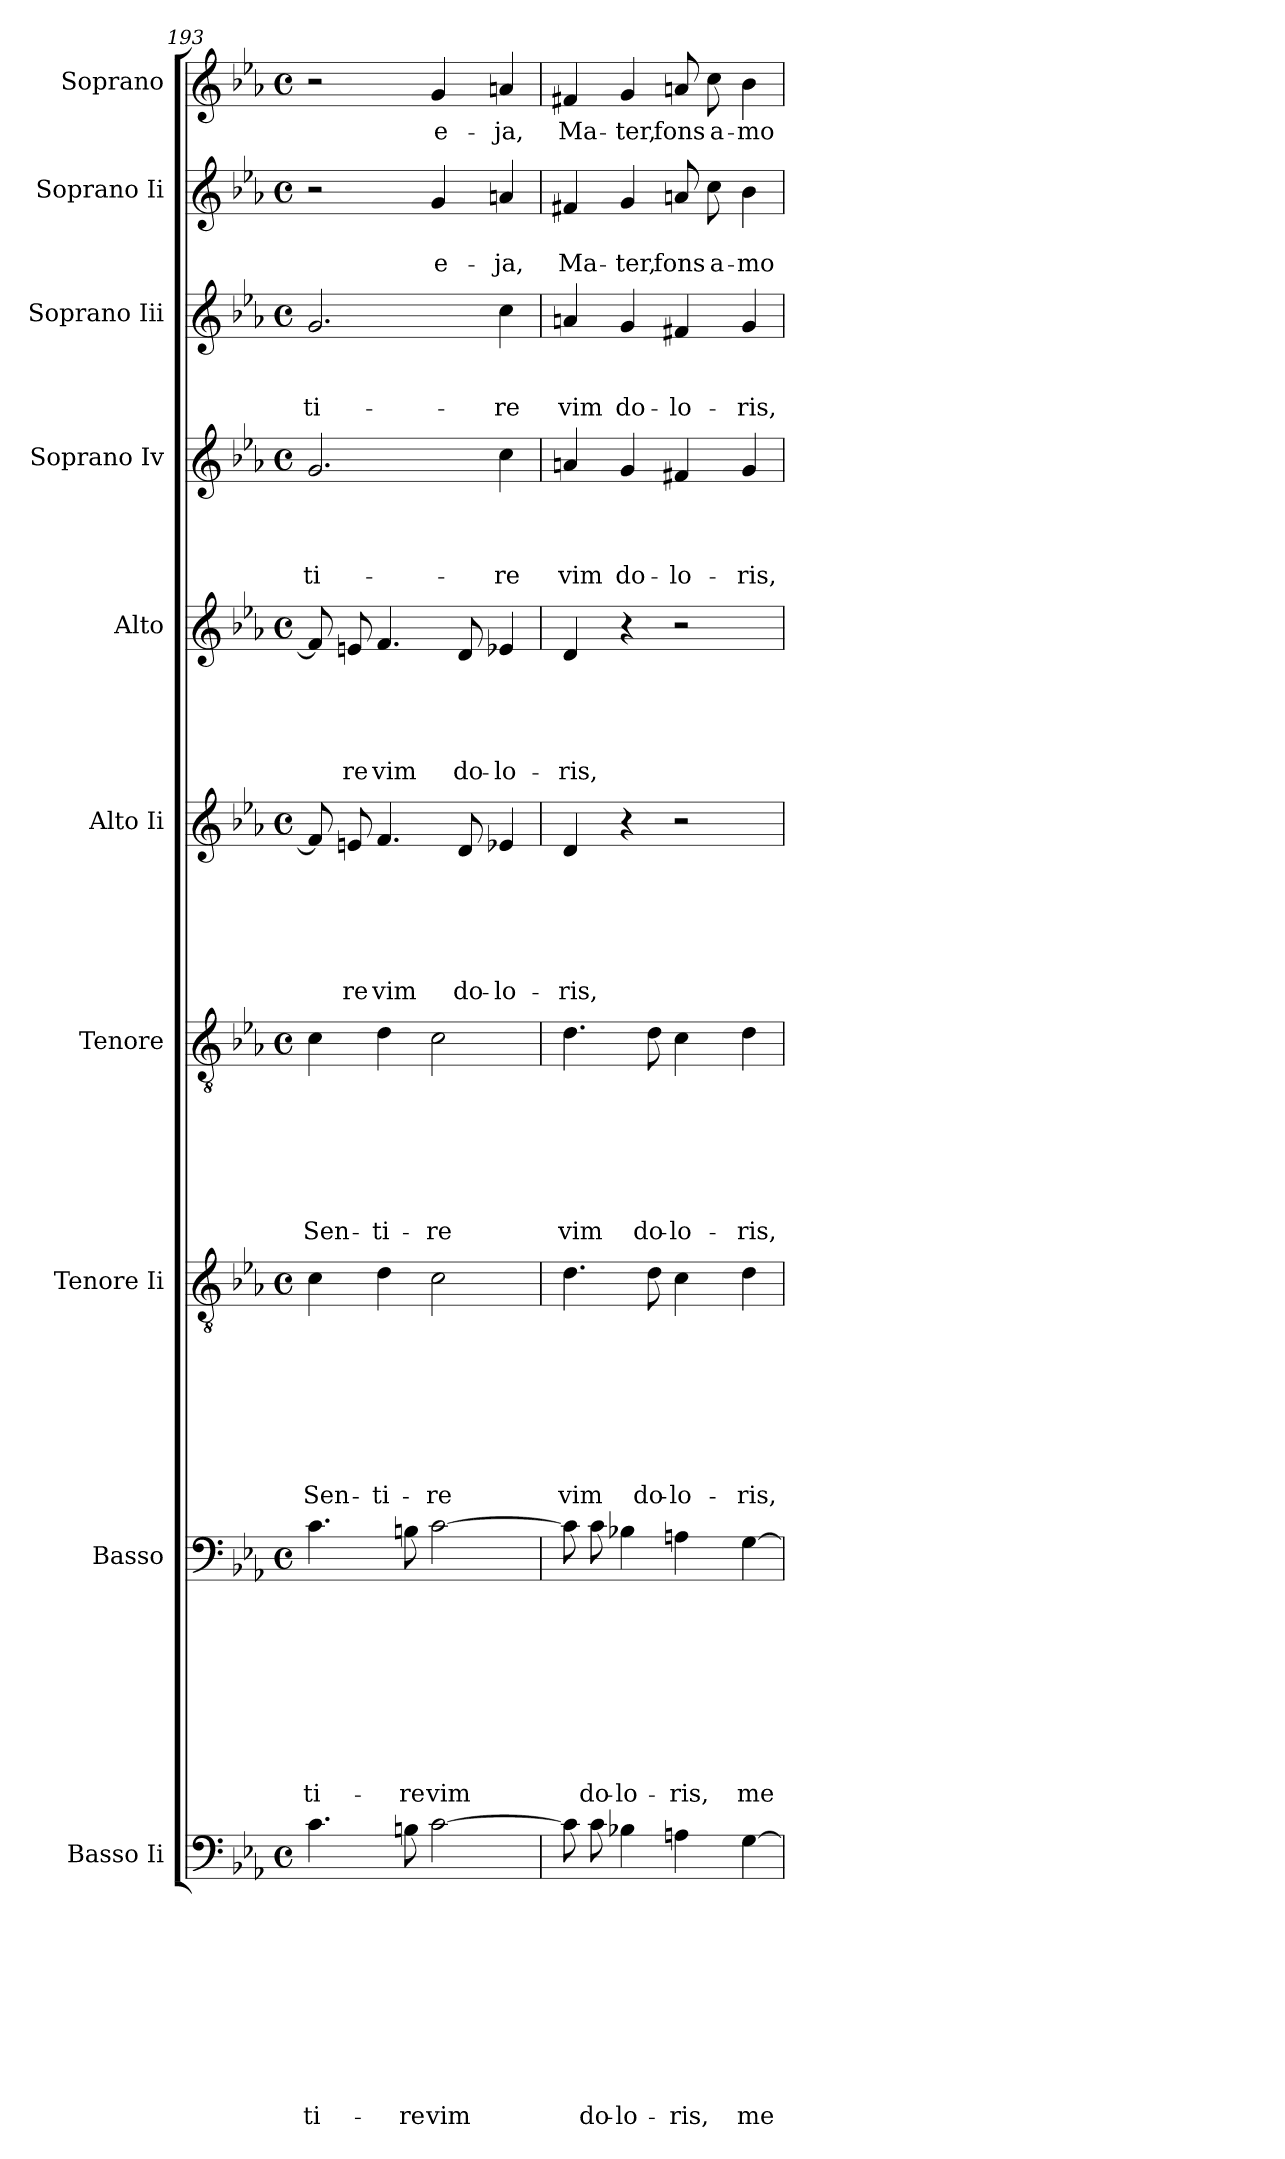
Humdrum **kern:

**kern	**text	**text	**text	**text	**text	**text	**text	**text	**text	**text	**kern	**text	**text	**text	**text	**text	**text	**text	**text	**text	**kern	**text	**text	**text	**text	**text	**text	**text	**text	**kern	**text	**text	**text	**text	**text	**text	**text	**kern	**text	**text	**text	**text	**text	**text	**kern	**text	**text	**text	**text	**text	**kern	**text	**text	**text	**text	**kern	**text	**text	**text	**kern	**text	**text	**kern	**text
*part10	*part10	*part10	*part10	*part10	*part10	*part10	*part10	*part10	*part10	*part10	*part9	*part9	*part9	*part9	*part9	*part9	*part9	*part9	*part9	*part9	*part8	*part8	*part8	*part8	*part8	*part8	*part8	*part8	*part8	*part7	*part7	*part7	*part7	*part7	*part7	*part7	*part7	*part6	*part6	*part6	*part6	*part6	*part6	*part6	*part5	*part5	*part5	*part5	*part5	*part5	*part4	*part4	*part4	*part4	*part4	*part3	*part3	*part3	*part3	*part2	*part2	*part2	*part1	*part1
*staff10	*staff10	*staff10	*staff10	*staff10	*staff10	*staff10	*staff10	*staff10	*staff10	*staff10	*staff9	*staff9	*staff9	*staff9	*staff9	*staff9	*staff9	*staff9	*staff9	*staff9	*staff8	*staff8	*staff8	*staff8	*staff8	*staff8	*staff8	*staff8	*staff8	*staff7	*staff7	*staff7	*staff7	*staff7	*staff7	*staff7	*staff7	*staff6	*staff6	*staff6	*staff6	*staff6	*staff6	*staff6	*staff5	*staff5	*staff5	*staff5	*staff5	*staff5	*staff4	*staff4	*staff4	*staff4	*staff4	*staff3	*staff3	*staff3	*staff3	*staff2	*staff2	*staff2	*staff1	*staff1
*I"Basso Ii	*	*	*	*	*	*	*	*	*	*	*I"Basso	*	*	*	*	*	*	*	*	*	*I"Tenore Ii	*	*	*	*	*	*	*	*	*I"Tenore	*	*	*	*	*	*	*	*I"Alto Ii	*	*	*	*	*	*	*I"Alto	*	*	*	*	*	*I"Soprano Iv	*	*	*	*	*I"Soprano Iii	*	*	*	*I"Soprano Ii	*	*	*I"Soprano	*
*clefF4	*	*	*	*	*	*	*	*	*	*	*clefF4	*	*	*	*	*	*	*	*	*	*clefGv2	*	*	*	*	*	*	*	*	*clefGv2	*	*	*	*	*	*	*	*clefG2	*	*	*	*	*	*	*clefG2	*	*	*	*	*	*clefG2	*	*	*	*	*clefG2	*	*	*	*clefG2	*	*	*clefG2	*
*k[b-e-a-]	*	*	*	*	*	*	*	*	*	*	*k[b-e-a-]	*	*	*	*	*	*	*	*	*	*k[b-e-a-]	*	*	*	*	*	*	*	*	*k[b-e-a-]	*	*	*	*	*	*	*	*k[b-e-a-]	*	*	*	*	*	*	*k[b-e-a-]	*	*	*	*	*	*k[b-e-a-]	*	*	*	*	*k[b-e-a-]	*	*	*	*k[b-e-a-]	*	*	*k[b-e-a-]	*
*E-:	*	*	*	*	*	*	*	*	*	*	*E-:	*	*	*	*	*	*	*	*	*	*E-:	*	*	*	*	*	*	*	*	*E-:	*	*	*	*	*	*	*	*E-:	*	*	*	*	*	*	*E-:	*	*	*	*	*	*E-:	*	*	*	*	*E-:	*	*	*	*E-:	*	*	*E-:	*
*M4/4	*	*	*	*	*	*	*	*	*	*	*M4/4	*	*	*	*	*	*	*	*	*	*M4/4	*	*	*	*	*	*	*	*	*M4/4	*	*	*	*	*	*	*	*M4/4	*	*	*	*	*	*	*M4/4	*	*	*	*	*	*M4/4	*	*	*	*	*M4/4	*	*	*	*M4/4	*	*	*M4/4	*
*met(c)	*	*	*	*	*	*	*	*	*	*	*met(c)	*	*	*	*	*	*	*	*	*	*met(c)	*	*	*	*	*	*	*	*	*met(c)	*	*	*	*	*	*	*	*met(c)	*	*	*	*	*	*	*met(c)	*	*	*	*	*	*met(c)	*	*	*	*	*met(c)	*	*	*	*met(c)	*	*	*met(c)	*
=193	=193	=193	=193	=193	=193	=193	=193	=193	=193	=193	=193	=193	=193	=193	=193	=193	=193	=193	=193	=193	=193	=193	=193	=193	=193	=193	=193	=193	=193	=193	=193	=193	=193	=193	=193	=193	=193	=193	=193	=193	=193	=193	=193	=193	=193	=193	=193	=193	=193	=193	=193	=193	=193	=193	=193	=193	=193	=193	=193	=193	=193	=193	=193	=193
!	!	!	!	!	!	!	!	!	!	!LO:LY:b	!	!	!	!	!	!	!	!	!	!LO:LY:b	!	!	!	!	!	!	!	!	!LO:LY:b	!	!	!	!	!	!	!	!LO:LY:b	!	!	!	!	!	!	!	!	!	!	!	!	!	!	!	!	!	!LO:LY:b	!	!	!	!LO:LY:b	!	!	!	!	!
4.c\	.	.	.	.	.	.	.	.	.	-ti-	4.c\	.	.	.	.	.	.	.	.	-ti-	4c\	.	.	.	.	.	.	.	Sen-	4c\	.	.	.	.	.	.	Sen-	8f/]	.	.	.	.	.	.	8f/]	.	.	.	.	.	2.g/	.	.	.	-ti-	2.g/	.	.	-ti-	2r	.	.	2r	.
!	!	!	!	!	!	!	!	!	!	!	!	!	!	!	!	!	!	!	!	!	!	!	!	!	!	!	!	!	!	!	!	!	!	!	!	!	!	!	!	!	!	!	!	!LO:LY:b	!	!	!	!	!	!LO:LY:b	!	!	!	!	!	!	!	!	!	!	!	!	!	!
.	.	.	.	.	.	.	.	.	.	.	.	.	.	.	.	.	.	.	.	.	.	.	.	.	.	.	.	.	.	.	.	.	.	.	.	.	.	8en/	.	.	.	.	.	-re	8en/	.	.	.	.	-re	.	.	.	.	.	.	.	.	.	.	.	.	.	.
!	!	!	!	!	!	!	!	!	!	!	!	!	!	!	!	!	!	!	!	!	!	!	!	!	!	!	!	!	!LO:LY:b	!	!	!	!	!	!	!	!LO:LY:b	!	!	!	!	!	!	!LO:LY:b	!	!	!	!	!	!LO:LY:b	!	!	!	!	!	!	!	!	!	!	!	!	!	!
.	.	.	.	.	.	.	.	.	.	.	.	.	.	.	.	.	.	.	.	.	4d\	.	.	.	.	.	.	.	-ti-	4d\	.	.	.	.	.	.	-ti-	4.f/	.	.	.	.	.	vim	4.f/	.	.	.	.	vim	.	.	.	.	.	.	.	.	.	.	.	.	.	.
!	!	!	!	!	!	!	!	!	!	!LO:LY:b	!	!	!	!	!	!	!	!	!	!LO:LY:b	!	!	!	!	!	!	!	!	!	!	!	!	!	!	!	!	!	!	!	!	!	!	!	!	!	!	!	!	!	!	!	!	!	!	!	!	!	!	!	!	!	!	!	!
8Bn\	.	.	.	.	.	.	.	.	.	-re	8Bn\	.	.	.	.	.	.	.	.	-re	.	.	.	.	.	.	.	.	.	.	.	.	.	.	.	.	.	.	.	.	.	.	.	.	.	.	.	.	.	.	.	.	.	.	.	.	.	.	.	.	.	.	.	.
!	!	!	!	!	!	!	!	!	!	!LO:LY:b	!	!	!	!	!	!	!	!	!	!LO:LY:b	!	!	!	!	!	!	!	!	!LO:LY:b	!	!	!	!	!	!	!	!LO:LY:b	!	!	!	!	!	!	!	!	!	!	!	!	!	!	!	!	!	!	!	!	!	!	!	!	!LO:LY:b	!	!LO:LY:b
[>2c\	.	.	.	.	.	.	.	.	.	vim	[>2c\	.	.	.	.	.	.	.	.	vim	2c\	.	.	.	.	.	.	.	-re	2c\	.	.	.	.	.	.	-re	.	.	.	.	.	.	.	.	.	.	.	.	.	.	.	.	.	.	.	.	.	.	4g/	.	e-	4g/	e-
!	!	!	!	!	!	!	!	!	!	!	!	!	!	!	!	!	!	!	!	!	!	!	!	!	!	!	!	!	!	!	!	!	!	!	!	!	!	!	!	!	!	!	!	!LO:LY:b	!	!	!	!	!	!LO:LY:b	!	!	!	!	!	!	!	!	!	!	!	!	!	!
.	.	.	.	.	.	.	.	.	.	.	.	.	.	.	.	.	.	.	.	.	.	.	.	.	.	.	.	.	.	.	.	.	.	.	.	.	.	8d/	.	.	.	.	.	do-	8d/	.	.	.	.	do-	.	.	.	.	.	.	.	.	.	.	.	.	.	.
!	!	!	!	!	!	!	!	!	!	!	!	!	!	!	!	!	!	!	!	!	!	!	!	!	!	!	!	!	!	!	!	!	!	!	!	!	!	!	!	!	!	!	!	!LO:LY:b	!	!	!	!	!	!LO:LY:b	!	!	!	!	!LO:LY:b	!	!	!	!LO:LY:b	!	!	!LO:LY:b	!	!LO:LY:b
.	.	.	.	.	.	.	.	.	.	.	.	.	.	.	.	.	.	.	.	.	.	.	.	.	.	.	.	.	.	.	.	.	.	.	.	.	.	4e-X/	.	.	.	.	.	-lo-	4e-X/	.	.	.	.	-lo-	4cc\	.	.	.	-re	4cc\	.	.	-re	4an/	.	-ja,	4an/	-ja,
=194	=194	=194	=194	=194	=194	=194	=194	=194	=194	=194	=194	=194	=194	=194	=194	=194	=194	=194	=194	=194	=194	=194	=194	=194	=194	=194	=194	=194	=194	=194	=194	=194	=194	=194	=194	=194	=194	=194	=194	=194	=194	=194	=194	=194	=194	=194	=194	=194	=194	=194	=194	=194	=194	=194	=194	=194	=194	=194	=194	=194	=194	=194	=194	=194
!	!	!	!	!	!	!	!	!	!	!	!	!	!	!	!	!	!	!	!	!	!	!	!	!	!	!	!	!	!LO:LY:b	!	!	!	!	!	!	!	!LO:LY:b	!	!	!	!	!	!	!LO:LY:b	!	!	!	!	!	!LO:LY:b	!	!	!	!	!LO:LY:b	!	!	!	!LO:LY:b	!	!	!LO:LY:b	!	!LO:LY:b
8c\]	.	.	.	.	.	.	.	.	.	.	8c\]	.	.	.	.	.	.	.	.	.	4.d\	.	.	.	.	.	.	.	vim	4.d\	.	.	.	.	.	.	vim	4d/	.	.	.	.	.	-ris,	4d/	.	.	.	.	-ris,	4an/	.	.	.	vim	4an/	.	.	vim	4f#X/	.	Ma-	4f#X/	Ma-
!	!	!	!	!	!	!	!	!	!	!LO:LY:b	!	!	!	!	!	!	!	!	!	!LO:LY:b	!	!	!	!	!	!	!	!	!	!	!	!	!	!	!	!	!	!	!	!	!	!	!	!	!	!	!	!	!	!	!	!	!	!	!	!	!	!	!	!	!	!	!	!
8c\	.	.	.	.	.	.	.	.	.	do-	8c\	.	.	.	.	.	.	.	.	do-	.	.	.	.	.	.	.	.	.	.	.	.	.	.	.	.	.	.	.	.	.	.	.	.	.	.	.	.	.	.	.	.	.	.	.	.	.	.	.	.	.	.	.	.
!	!	!	!	!	!	!	!	!	!	!LO:LY:b	!	!	!	!	!	!	!	!	!	!LO:LY:b	!	!	!	!	!	!	!	!	!	!	!	!	!	!	!	!	!	!	!	!	!	!	!	!	!	!	!	!	!	!	!	!	!	!	!LO:LY:b	!	!	!	!LO:LY:b	!	!	!LO:LY:b	!	!LO:LY:b
4B-X\	.	.	.	.	.	.	.	.	.	-lo-	4B-X\	.	.	.	.	.	.	.	.	-lo-	.	.	.	.	.	.	.	.	.	.	.	.	.	.	.	.	.	4r	.	.	.	.	.	.	4r	.	.	.	.	.	4g/	.	.	.	do-	4g/	.	.	do-	4g/	.	-ter,	4g/	-ter,
!	!	!	!	!	!	!	!	!	!	!	!	!	!	!	!	!	!	!	!	!	!	!	!	!	!	!	!	!	!LO:LY:b	!	!	!	!	!	!	!	!LO:LY:b	!	!	!	!	!	!	!	!	!	!	!	!	!	!	!	!	!	!	!	!	!	!	!	!	!	!	!
.	.	.	.	.	.	.	.	.	.	.	.	.	.	.	.	.	.	.	.	.	8d\	.	.	.	.	.	.	.	do-	8d\	.	.	.	.	.	.	do-	.	.	.	.	.	.	.	.	.	.	.	.	.	.	.	.	.	.	.	.	.	.	.	.	.	.	.
!	!	!	!	!	!	!	!	!	!	!LO:LY:b	!	!	!	!	!	!	!	!	!	!LO:LY:b	!	!	!	!	!	!	!	!	!LO:LY:b	!	!	!	!	!	!	!	!LO:LY:b	!	!	!	!	!	!	!	!	!	!	!	!	!	!	!	!	!	!LO:LY:b	!	!	!	!LO:LY:b	!	!	!LO:LY:b	!	!LO:LY:b
4An\	.	.	.	.	.	.	.	.	.	-ris,	4An\	.	.	.	.	.	.	.	.	-ris,	4c\	.	.	.	.	.	.	.	-lo-	4c\	.	.	.	.	.	.	-lo-	2r	.	.	.	.	.	.	2r	.	.	.	.	.	4f#X/	.	.	.	-lo-	4f#X/	.	.	-lo-	8an/	.	fons	8an/	fons
!	!	!	!	!	!	!	!	!	!	!	!	!	!	!	!	!	!	!	!	!	!	!	!	!	!	!	!	!	!	!	!	!	!	!	!	!	!	!	!	!	!	!	!	!	!	!	!	!	!	!	!	!	!	!	!	!	!	!	!	!	!	!LO:LY:b	!	!LO:LY:b
.	.	.	.	.	.	.	.	.	.	.	.	.	.	.	.	.	.	.	.	.	.	.	.	.	.	.	.	.	.	.	.	.	.	.	.	.	.	.	.	.	.	.	.	.	.	.	.	.	.	.	.	.	.	.	.	.	.	.	.	8cc\	.	a-	8cc\	a-
!	!	!	!	!	!	!	!	!	!	!LO:LY:b	!	!	!	!	!	!	!	!	!	!LO:LY:b	!	!	!	!	!	!	!	!	!LO:LY:b	!	!	!	!	!	!	!	!LO:LY:b	!	!	!	!	!	!	!	!	!	!	!	!	!	!	!	!	!	!LO:LY:b	!	!	!	!LO:LY:b	!	!	!LO:LY:b	!	!LO:LY:b
[>4G\	.	.	.	.	.	.	.	.	.	me	[>4G\	.	.	.	.	.	.	.	.	me	4d\	.	.	.	.	.	.	.	-ris,	4d\	.	.	.	.	.	.	-ris,	.	.	.	.	.	.	.	.	.	.	.	.	.	4g/	.	.	.	-ris,	4g/	.	.	-ris,	4b-\	.	-mo-	4b-\	-mo-
=	=	=	=	=	=	=	=	=	=	=	=	=	=	=	=	=	=	=	=	=	=	=	=	=	=	=	=	=	=	=	=	=	=	=	=	=	=	=	=	=	=	=	=	=	=	=	=	=	=	=	=	=	=	=	=	=	=	=	=	=	=	=	=	=
*-	*-	*-	*-	*-	*-	*-	*-	*-	*-	*-	*-	*-	*-	*-	*-	*-	*-	*-	*-	*-	*-	*-	*-	*-	*-	*-	*-	*-	*-	*-	*-	*-	*-	*-	*-	*-	*-	*-	*-	*-	*-	*-	*-	*-	*-	*-	*-	*-	*-	*-	*-	*-	*-	*-	*-	*-	*-	*-	*-	*-	*-	*-	*-	*-
